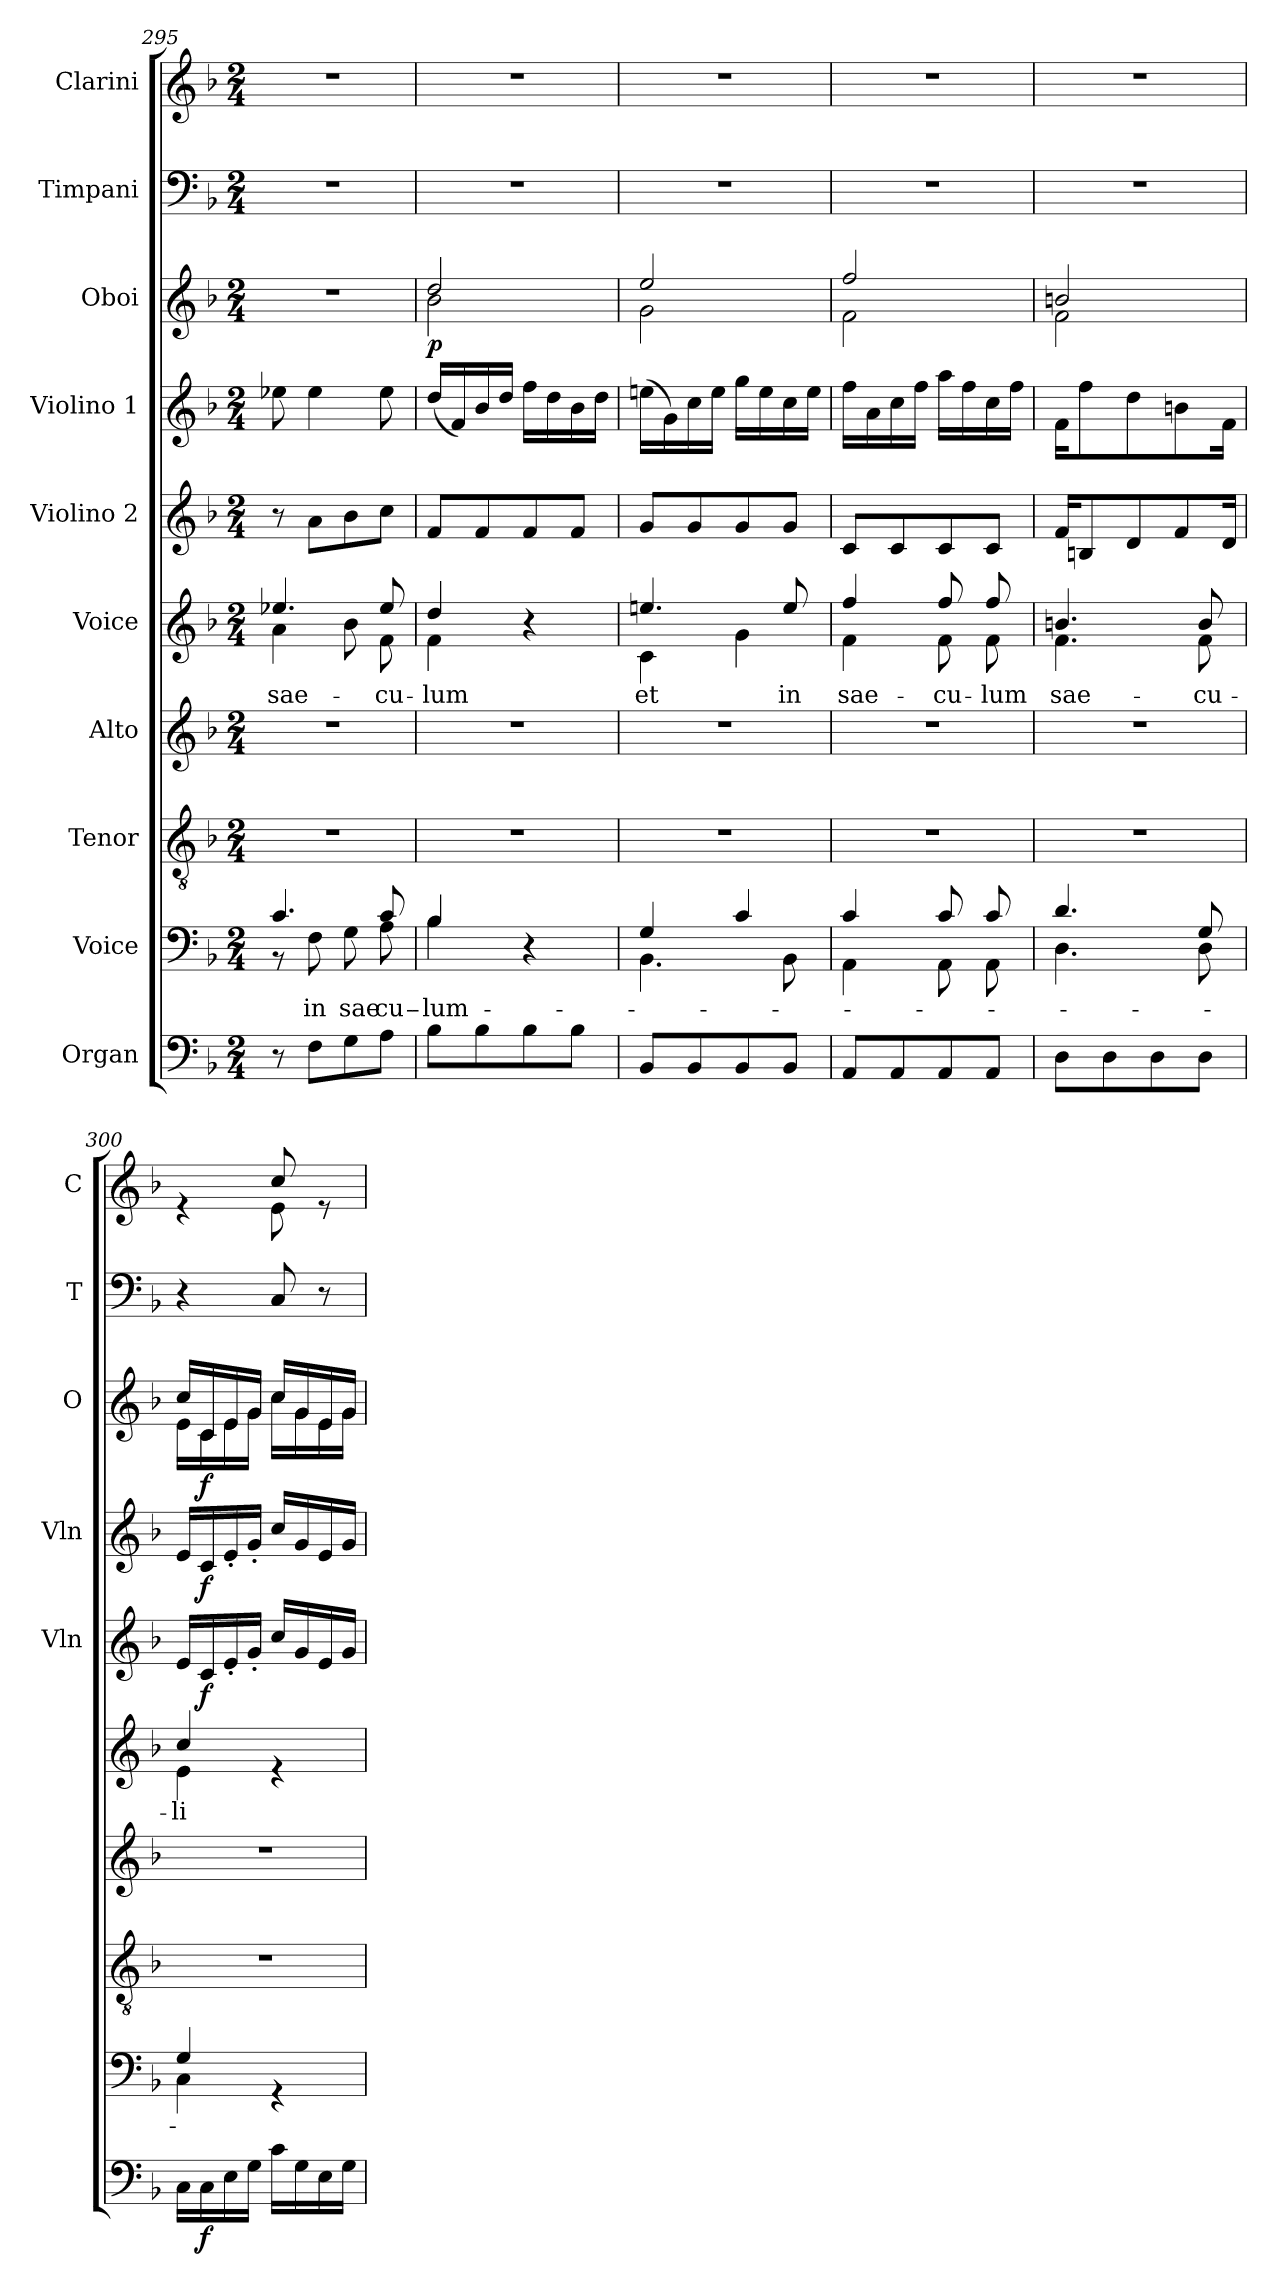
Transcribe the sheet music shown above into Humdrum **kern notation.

**kern	**dynam	**kern	**text	**kern	**kern	**kern	**text	**kern	**dynam	**kern	**dynam	**kern	**dynam	**kern	**kern
*part10	*part10	*part9	*part9	*part8	*part7	*part6	*part6	*part5	*part5	*part4	*part4	*part3	*part3	*part2	*part1
*staff10	*staff10	*staff9	*staff9	*staff8	*staff7	*staff6	*staff6	*staff5	*staff5	*staff4	*staff4	*staff3	*staff3	*staff2	*staff1
*I"Organ	*	*I"Voice	*	*I"Tenor	*I"Alto	*I"Voice	*	*I"Violino 2	*	*I"Violino 1	*	*I"Oboi	*	*I"Timpani	*I"Clarini
*	*	*	*	*	*	*	*	*I'Vln	*	*I'Vln	*	*I'O	*	*I'T	*I'C
!!LO:PB:g=z
*clefF4	*	*clefF4	*	*clefGv2	*clefG2	*clefG2	*	*clefG2	*	*clefG2	*	*clefG2	*	*clefF4	*clefG2
*k[b-]	*	*k[b-]	*	*k[b-]	*k[b-]	*k[b-]	*	*k[b-]	*	*k[b-]	*	*k[b-]	*	*k[b-]	*k[b-]
*M2/4	*	*M2/4	*	*M2/4	*M2/4	*M2/4	*	*M2/4	*	*M2/4	*	*M2/4	*	*M2/4	*M2/4
=295	=295	=295	=295	=295	=295	=295	=295	=295	=295	=295	=295	=295	=295	=295	=295
*	*	*^	*	*	*	*	*	*	*	*	*	*	*	*	*
!	!	!	!	!	!	!	!	!LO:LY:b	!	!	!	!	!	!	!	!
*	*	*	*	*	*	*	*^	*	*	*	*	*	*	*	*	*
8r	.	4.c/	8r	.	2r	2r	4.ee-X/	4a\	sae-	8r	.	8ee-X\	.	2r	.	2r	2r
!	!	!	!	!LO:LY:b	!	!	!	!	!	!	!	!	!	!	!	!	!
8F\L	.	.	8F\	in	.	.	.	.	.	8a\L	.	4ee-\	.	.	.	.	.
!	!	!	!	!LO:LY:b	!	!	!	!	!	!	!	!	!	!	!	!	!
8G\	.	.	8G\	sae-	.	.	.	8b-\	.	8b-\	.	.	.	.	.	.	.
!	!	!	!	!LO:LY:b	!	!	!	!	!LO:LY:b	!	!	!	!	!	!	!	!
8A\J	.	8c/	8A\	-cu-	.	.	8ee-/	8f\	-cu-	8cc\J	.	8ee-\	.	.	.	.	.
=296	=296	=296	=296	=296	=296	=296	=296	=296	=296	=296	=296	=296	=296	=296	=296	=296	=296
!	!	!	!	!LO:LY:b	!	!	!	!	!LO:LY:b	!	!	!	!	!	!LO:DY:b	!	!
*	*	*	*	*	*	*	*	*	*	*	*	*	*	*^	*	*	*
8B-\L	.	4B-/	4B-\	-lum	2r	2r	4dd/	4f\	-lum	8f/L	.	(16dd/LL	.	2dd/	2b-\	p	2r	2r
.	.	.	.	.	.	.	.	.	.	.	.	16f/)	.	.	.	.	.	.
8B-\	.	.	.	.	.	.	.	.	.	8f/	.	16b-/	.	.	.	.	.	.
.	.	.	.	.	.	.	.	.	.	.	.	16dd/JJ	.	.	.	.	.	.
8B-\	.	4r	4ryy	.	.	.	4r	4ryy	.	8f/	.	16ff\LL	.	.	.	.	.	.
.	.	.	.	.	.	.	.	.	.	.	.	16dd\	.	.	.	.	.	.
8B-\J	.	.	.	.	.	.	.	.	.	8f/J	.	16b-\	.	.	.	.	.	.
.	.	.	.	.	.	.	.	.	.	.	.	16dd\JJ	.	.	.	.	.	.
=297	=297	=297	=297	=297	=297	=297	=297	=297	=297	=297	=297	=297	=297	=297	=297	=297	=297	=297
!	!	!	!	!	!	!	!	!	!LO:LY:b	!	!	!	!	!	!	!	!	!
8BB-/L	.	4G/	4.BB-\	.	2r	2r	4.een/	4c\	et	8g/L	.	(16een\LL	.	2ee/	2g\	.	2r	2r
.	.	.	.	.	.	.	.	.	.	.	.	16g\)	.	.	.	.	.	.
8BB-/	.	.	.	.	.	.	.	.	.	8g/	.	16cc\	.	.	.	.	.	.
.	.	.	.	.	.	.	.	.	.	.	.	16ee\JJ	.	.	.	.	.	.
8BB-/	.	4c/	.	.	.	.	.	4g\	.	8g/	.	16gg\LL	.	.	.	.	.	.
.	.	.	.	.	.	.	.	.	.	.	.	16ee\	.	.	.	.	.	.
!	!	!	!	!	!	!	!	!	!LO:LY:b	!	!	!	!	!	!	!	!	!
8BB-/J	.	.	8BB-\	.	.	.	8ee/	.	in	8g/J	.	16cc\	.	.	.	.	.	.
.	.	.	.	.	.	.	.	.	.	.	.	16ee\JJ	.	.	.	.	.	.
=298	=298	=298	=298	=298	=298	=298	=298	=298	=298	=298	=298	=298	=298	=298	=298	=298	=298	=298
!	!	!	!	!	!	!	!	!	!LO:LY:b	!	!	!	!	!	!	!	!	!
8AA/L	.	4c/	4AA\	.	2r	2r	4ff/	4f\	sae-	8c/L	.	16ff\LL	.	2ff/	2f\	.	2r	2r
.	.	.	.	.	.	.	.	.	.	.	.	16a\	.	.	.	.	.	.
8AA/	.	.	.	.	.	.	.	.	.	8c/	.	16cc\	.	.	.	.	.	.
.	.	.	.	.	.	.	.	.	.	.	.	16ff\JJ	.	.	.	.	.	.
!	!	!	!	!	!	!	!	!	!LO:LY:b	!	!	!	!	!	!	!	!	!
8AA/	.	8c/	8AA\	.	.	.	8ff/	8f\	-cu-	8c/	.	16aa\LL	.	.	.	.	.	.
.	.	.	.	.	.	.	.	.	.	.	.	16ff\	.	.	.	.	.	.
!	!	!	!	!	!	!	!	!	!LO:LY:b	!	!	!	!	!	!	!	!	!
8AA/J	.	8c/	8AA\	.	.	.	8ff/	8f\	-lum	8c/J	.	16cc\	.	.	.	.	.	.
.	.	.	.	.	.	.	.	.	.	.	.	16ff\JJ	.	.	.	.	.	.
=299	=299	=299	=299	=299	=299	=299	=299	=299	=299	=299	=299	=299	=299	=299	=299	=299	=299	=299
!	!	!	!	!	!	!	!	!	!LO:LY:b	!	!	!	!	!	!	!	!	!
8D\L	.	4.d/	4.D\	.	2r	2r	4.bn/	4.f\	sae-	16f/KL	.	16f\KL	.	2bn/	2f\	.	2r	2r
.	.	.	.	.	.	.	.	.	.	8Bn/	.	8ff\	.	.	.	.	.	.
8D\	.	.	.	.	.	.	.	.	.	.	.	.	.	.	.	.	.	.
.	.	.	.	.	.	.	.	.	.	8d/	.	8dd\	.	.	.	.	.	.
8D\	.	.	.	.	.	.	.	.	.	.	.	.	.	.	.	.	.	.
.	.	.	.	.	.	.	.	.	.	8f/	.	8bn\	.	.	.	.	.	.
!	!	!	!	!	!	!	!	!	!LO:LY:b	!	!	!	!	!	!	!	!	!
8D\J	.	8G/	8D\	.	.	.	8b/	8f\	-cu-	.	.	.	.	.	.	.	.	.
.	.	.	.	.	.	.	.	.	.	16d/Jk	.	16f\Jk	.	.	.	.	.	.
!!LO:LB:g=z
=300	=300	=300	=300	=300	=300	=300	=300	=300	=300	=300	=300	=300	=300	=300	=300	=300	=300	=300
!	!	!	!	!	!	!	!	!	!LO:LY:b	!	!	!	!	!	!	!	!	!
*	*	*	*	*	*	*	*	*	*	*	*	*	*	*	*	*	*	*^
16C\LL	.	4G/	4C\	.	2r	2r	4cc/	4e\	-li	16e/LL	.	16e/LL	.	16cc/LL	16e\LL	.	4r	4re	4ryy
!	!LO:DY:b	!	!	!	!	!	!	!	!	!	!LO:DY:b	!	!LO:DY:b	!	!	!LO:DY:b	!	!	!
16C\	f	.	.	.	.	.	.	.	.	16c/	f	16c/	f	16c/	16c\	f	.	.	.
16E\	.	.	.	.	.	.	.	.	.	16e'/	.	16e'/	.	16e/	16e\	.	.	.	.
16G\JJ	.	.	.	.	.	.	.	.	.	16g'/JJ	.	16g'/JJ	.	16g/JJ	16g\JJ	.	.	.	.
16c\LL	.	4rGG	4ryy	.	.	.	4re	4ryy	.	16cc/LL	.	16cc/LL	.	16cc/LL	16cc\LL	.	8C/	8cc/	8e\
16G\	.	.	.	.	.	.	.	.	.	16g/	.	16g/	.	16g/	16g\	.	.	.	.
16E\	.	.	.	.	.	.	.	.	.	16e/	.	16e/	.	16e/	16e\	.	8r	8re	8ryy
16G\JJ	.	.	.	.	.	.	.	.	.	16g/JJ	.	16g/JJ	.	16g/JJ	16g\JJ	.	.	.	.
*	*	*v	*v	*	*	*	*v	*v	*	*	*	*	*	*v	*v	*	*	*v	*v
=	=	=	=	=	=	=	=	=	=	=	=	=	=	=	=
*-	*-	*-	*-	*-	*-	*-	*-	*-	*-	*-	*-	*-	*-	*-	*-
